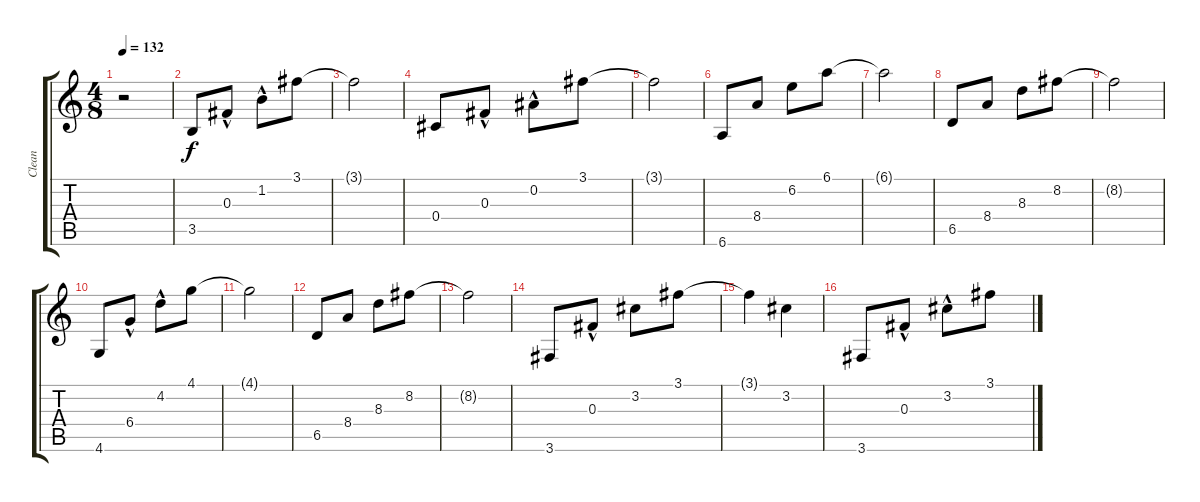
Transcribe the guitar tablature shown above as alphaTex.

\track ("Clean" "Clean") {instrument electricguitarclean}
\staff {score tabs}
\tuning (Eb4 Bb3 Gb3 Db3 Ab2 Eb2) {hide}
\ts (4 8)
\tempo 132
\clef g2
\ks c
r.2{dy f} |
3.5.8 0.3{hac}.8 1.2{hac}.8 3.1.8 |
3.1{t}.2 |
0.4.8 0.3{hac}.8 0.2{hac}.8 3.1.8 |
3.1{t}.2 |
6.6.8 8.4.8 6.2.8 6.1.8 |
6.1{t}.2 |
6.5.8 8.4.8 8.3.8 8.2.8 |
8.2{t}.2 |
4.6.8 6.4{hac}.8 4.2{hac}.8 4.1.8 |
4.1{t}.2 |
6.5.8 8.4.8 8.3.8 8.2.8 |
8.2{t}.2 |
3.6.8 0.3{hac}.8 3.2.8 3.1.8 |
3.1{t}.4 3.2.4 |
3.6.8 0.3{hac}.8 3.2{hac}.8 3.1.8
